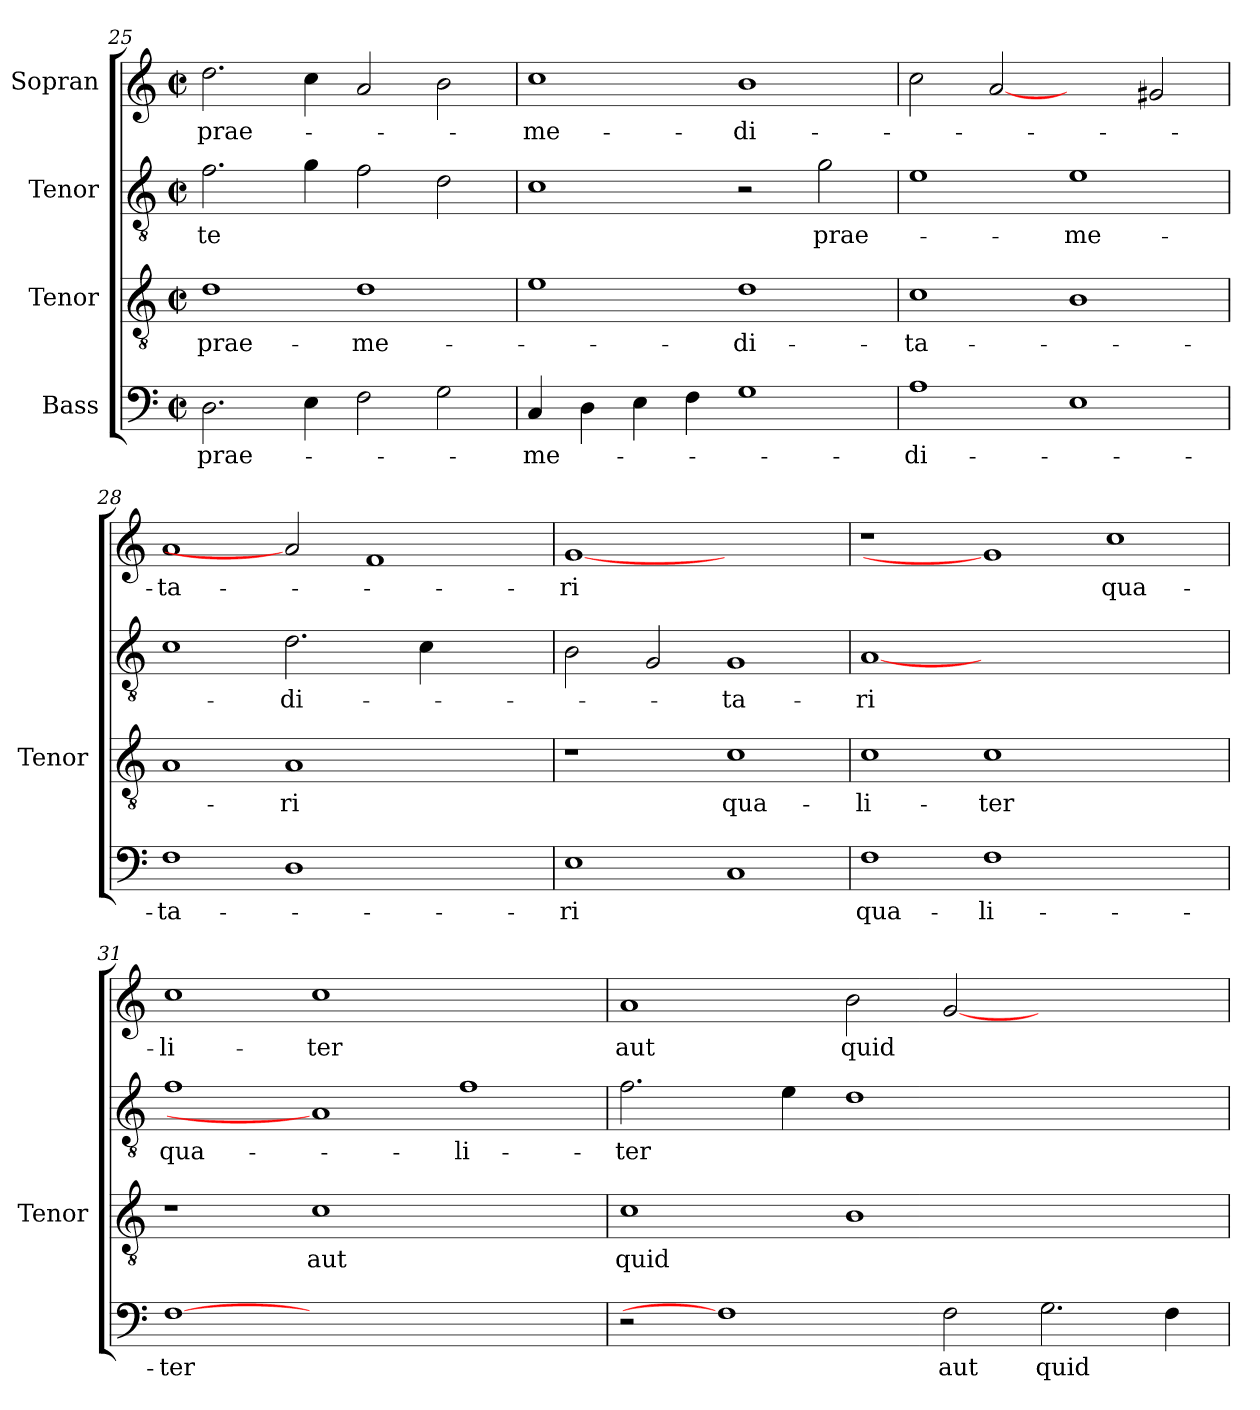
**kern	**text	**kern	**text	**kern	**text	**kern	**text
*part4	*part4	*part3	*part3	*part2	*part2	*part1	*part1
*staff4	*staff4	*staff3	*staff3	*staff2	*staff2	*staff1	*staff1
*I"Bass	*	*I"Tenor	*	*I"Tenor	*	*I"Sopran	*
*	*	*I'Tenor	*	*	*	*	*
*clefF4	*	*clefGv2	*	*clefGv2	*	*clefG2	*
*	*	*ITrd7c12	*	*ITrd7c12	*	*	*
*k[]	*	*k[]	*	*k[]	*	*k[]	*
*M2/2	*	*M2/2	*	*M2/2	*	*M2/2	*
*met(c|)	*	*met(c|)	*	*met(c|)	*	*met(c|)	*
=25	=25	=25	=25	=25	=25	=25	=25
!	!LO:LY:b:color=#000000	!	!	!	!	!	!
!	!	!	!LO:LY:b:color=#000000	!	!	!	!
!	!	!	!	!	!LO:LY:b:color=#000000	!	!
!	!	!	!	!	!	!	!LO:LY:b:color=#000000
2.Di\	prae-	1Di	prae-	2.Fi\	-te	2.ddi\	prae-
4Ei\	.	.	.	4Gi\	.	4cci\	.
!	!	!	!LO:LY:b:color=#000000	!	!	!	!
2Fi\	.	1Di	-me-	2Fi\	.	2ai/	.
2Gi\	.	.	.	2Di\	.	2bi\	.
=26	=26	=26	=26	=26	=26	=26	=26
!	!LO:LY:b:color=#000000	!	!	!	!	!	!
!	!	!	!	!	!	!	!LO:LY:b:color=#000000
4Ci/	-me-	1Ei	.	1Ci	.	1cci	-me-
4Di\	.	.	.	.	.	.	.
4Ei\	.	.	.	.	.	.	.
4Fi\	.	.	.	.	.	.	.
!	!	!	!LO:LY:b:color=#000000	!	!	!	!
!	!	!	!	!	!	!	!LO:LY:b:color=#000000
1Gi	.	1Di	-di-	2r	.	1bi	-di-
!	!	!	!	!	!LO:LY:b:color=#000000	!	!
.	.	.	.	2Gi\	prae-	.	.
=27	=27	=27	=27	=27	=27	=27	=27
!	!LO:LY:b:color=#000000	!	!	!	!	!	!
!	!	!	!LO:LY:b:color=#000000	!	!	!	!
1Ai	-di-	1Ci	-ta-	1Ei	.	2cci\	.
.	.	.	.	.	.	[2ai	.
!	!	!	!	!	!LO:LY:b:color=#000000	!	!
1Ei	.	1BBi	.	1Ei	-me-	2ryy	.
.	.	.	.	.	.	2g#Xi/	.
!!LO:LB:g=z
=28	=28	=28	=28	=28	=28	=28	=28
!	!LO:LY:b:color=#000000	!	!	!	!	!	!
!	!	!	!	!	!	!	!LO:LY:b:color=#000000
1Fi	-ta-	1AAi	.	1Ci	.	1ai	-ta-
!	!	!	!LO:LY:b:color=#000000	!	!	!	!
!	!	!	!	!	!LO:LY:b:color=#000000	!	!
1Di	.	1AAi	-ri	2.Di\	-di-	2ai]	.
.	.	.	.	.	.	1fi	.
.	.	.	.	4Ci\	.	.	.
2ryy	.	2ryy	.	2ryy	.	.	.
=29	=29	=29	=29	=29	=29	=29	=29
!	!LO:LY:b:color=#000000	!	!	!	!	!	!
!	!	!	!	!	!	!	!LO:LY:b:color=#000000
1Ei	-ri	1r	.	2BBi\	.	[1gi	-ri
.	.	.	.	2GGi/	.	.	.
!	!	!	!LO:LY:b:color=#000000	!	!	!	!
!	!	!	!	!	!LO:LY:b:color=#000000	!	!
1Ci	.	1Ci	qua-	1GGi	-ta-	1ryy	.
=30	=30	=30	=30	=30	=30	=30	=30
!	!LO:LY:b:color=#000000	!	!	!	!	!	!
!	!	!	!LO:LY:b:color=#000000	!	!	!	!
!	!	!	!	!	!LO:LY:b:color=#000000	!	!
1Fi	qua-	1Ci	-li-	[1AAi	-ri	1r	.
!	!LO:LY:b:color=#000000	!	!	!	!	!	!
!	!	!	!LO:LY:b:color=#000000	!	!	!	!
1Fi	-li-	1Ci	-ter	0ryy	.	1gi]	.
!	!	!	!	!	!	!	!LO:LY:b:color=#000000
1ryy	.	1ryy	.	.	.	1cci	qua-
=31	=31	=31	=31	=31	=31	=31	=31
!	!LO:LY:b:color=#000000	!	!	!	!	!	!
!	!	!	!	!	!LO:LY:b:color=#000000	!	!
!	!	!	!	!	!	!	!LO:LY:b:color=#000000
[1Fi	-ter	1r	.	1Fi	qua-	1cci	-li-
!	!	!	!LO:LY:b:color=#000000	!	!	!	!
!	!	!	!	!	!	!	!LO:LY:b:color=#000000
0ryy	.	1Ci	aut	1AAi]	.	1cci	-ter
!	!	!	!	!	!LO:LY:b:color=#000000	!	!
.	.	1ryy	.	1Fi	-li-	1ryy	.
=32	=32	=32	=32	=32	=32	=32	=32
!	!	!	!LO:LY:b:color=#000000	!	!	!	!
!	!	!	!	!	!LO:LY:b:color=#000000	!	!
!	!	!	!	!	!	!	!LO:LY:b:color=#000000
2r	.	1Ci	quid	2.Fi\	-ter	1ai	aut
1Fi]	.	.	.	.	.	.	.
.	.	.	.	4Ei\	.	.	.
!	!	!	!	!	!	!	!LO:LY:b:color=#000000
.	.	1BBi	.	1Di	.	2bi\	quid
!	!LO:LY:b:color=#000000	!	!	!	!	!	!
2Fi\	aut	.	.	.	.	[<2gi/	.
!	!LO:LY:b:color=#000000	!	!	!	!	!	!
2.Gi\	quid	1ryy	.	1ryy	.	1ryy	.
4Fi\	.	.	.	.	.	.	.
=	=	=	=	=	=	=	=
*-	*-	*-	*-	*-	*-	*-	*-
